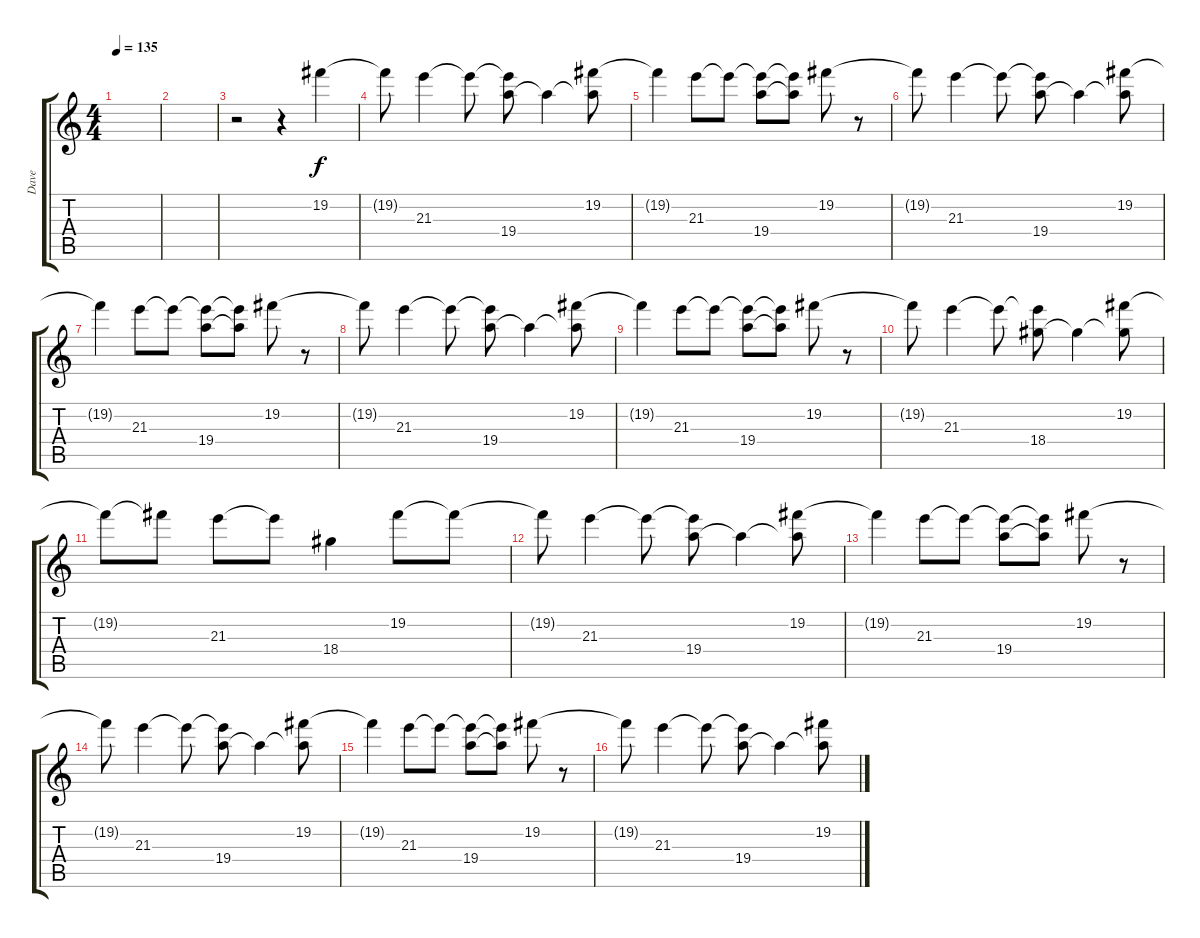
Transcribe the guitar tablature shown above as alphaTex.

\track ("Dave" "Dave") {instrument overdrivenguitar}
\staff {score tabs}
\tuning (E4 B3 G3 D3 A2 E2) {hide}
\ts (4 4)
\tempo 135
\clef g2
\ks c
|
|
r.2 r.4 19.2.4 |
19.2{t}.8 21.3.4 21.3{t}.8 (21.3{t} 19.4).8 19.4{t}.4 (19.2 19.4{t}).8 |
19.2{t}.4 21.3.8 21.3{t}.8 (21.3{t} 19.4).8 (21.3{t} 19.4{t}).8 19.2.8 r.8 |
19.2{t}.8 21.3.4 21.3{t}.8 (21.3{t} 19.4).8 19.4{t}.4 (19.2 19.4{t}).8 |
19.2{t}.4 21.3.8 21.3{t}.8 (21.3{t} 19.4).8 (21.3{t} 19.4{t}).8 19.2.8 r.8 |
19.2{t}.8 21.3.4 21.3{t}.8 (21.3{t} 19.4).8 19.4{t}.4 (19.2 19.4{t}).8 |
19.2{t}.4 21.3.8 21.3{t}.8 (21.3{t} 19.4).8 (21.3{t} 19.4{t}).8 19.2.8 r.8 |
19.2{t}.8 21.3.4 21.3{t}.8 (21.3{t} 18.4).8 18.4{t}.4 (19.2 18.4{t}).8 |
19.2{t}.8 19.2{t}.8 21.3.8 21.3{t}.8 18.4.4 19.2.8 19.2{t}.8 |
19.2{t}.8 21.3.4 21.3{t}.8 (21.3{t} 19.4).8 19.4{t}.4 (19.2 19.4{t}).8 |
19.2{t}.4 21.3.8 21.3{t}.8 (21.3{t} 19.4).8 (21.3{t} 19.4{t}).8 19.2.8 r.8 |
19.2{t}.8 21.3.4 21.3{t}.8 (21.3{t} 19.4).8 19.4{t}.4 (19.2 19.4{t}).8 |
19.2{t}.4 21.3.8 21.3{t}.8 (21.3{t} 19.4).8 (21.3{t} 19.4{t}).8 19.2.8 r.8 |
19.2{t}.8 21.3.4 21.3{t}.8 (21.3{t} 19.4).8 19.4{t}.4 (19.2 19.4{t}).8
